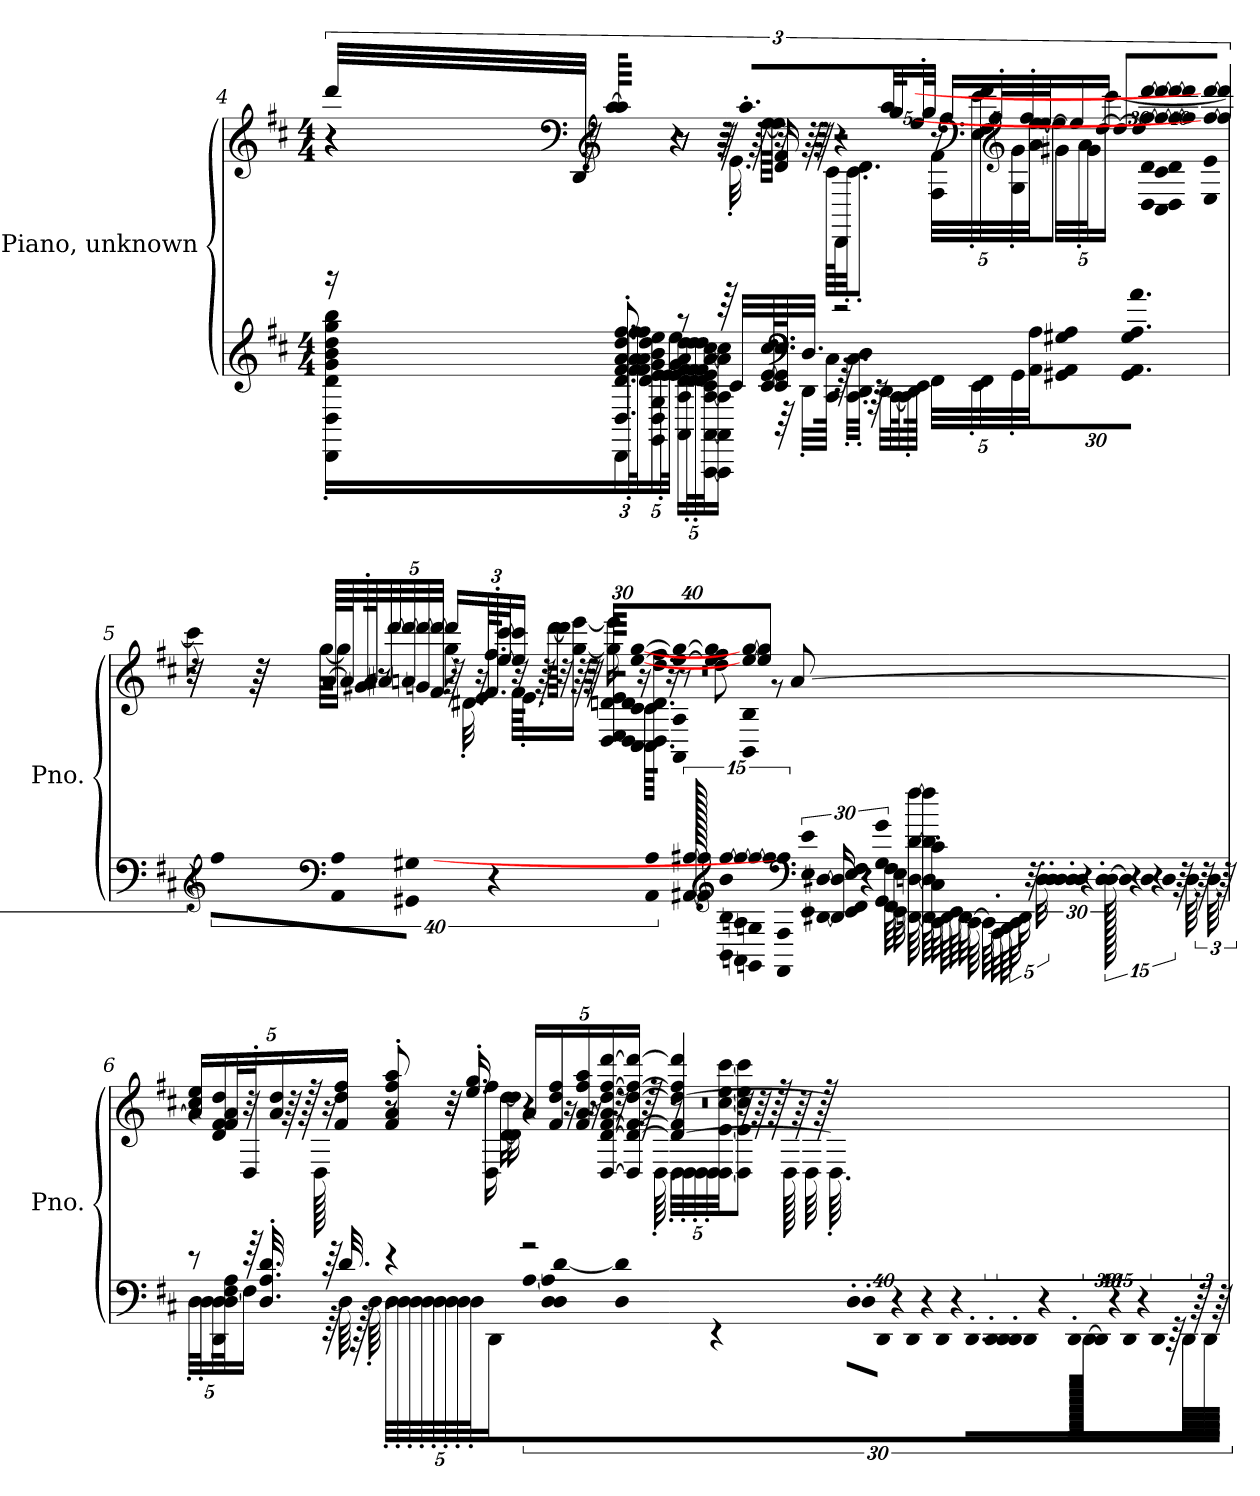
**kern	**kern
*part1	*part1
*staff2	*staff1
*I"Piano, unknown	*
*I'Pno.	*
!!LO:LB:g=z
*clefG2	*clefG2
*k[f#c#]	*k[f#c#]
*M4/4	*M4/4
=4	=4
*^	*^
*	*	*	*^
*	*	*	*	*^
16r	16DD\' 16D\' 16d\' 16g\' 16b\' 16dd\' 16gg\' 16bb\'LL	4r	4r	48ddd/LLL	4r
*	*	*clefF4	*	*	*
.	.	.	.	48DD/JJJ	.
.	.	.	.	96r	.
*	*	*clefG2	*	*	*
.	.	.	.	[96aa/KLLL	.
*	*Xbrackettup	*	*	*	*
8.D/' 8.d/' 8.f#/' 8.a/' 8.dd/' 8.ff#/'	24DD\	.	.	32aa/JJJ]	.
.	.	.	.	128r	.
.	.	.	.	64.aa'/KLLL	.
.	48f#\' 48a\' 48ff#\'L	.	.	.	.
*	*	*	*	*Xbrackettup	*
.	40f#\ 40a\ 40ff#\J	.	.	40aa/J	.
.	20GG\ 20D\ 20G\ 20d\ 20e\ 20g\ 20b\ 20dd\ 20ee\	.	.	20gg/	.
.	40e'\L	.	.	40ee'/L	.
.	40e\ 40g\ 40ee\JJJ	.	.	40gg/JJJ	.
8r	20AA\ 20A\ 20d\ 20f#\ 20a\ 20dd\LL	8r	8r	20ff#/LL	8r
.	40d\' 40f#\' 40dd\'L	.	.	40ff#'/L	.
.	40d\' 40f#\' 40dd\'	.	.	40ff#'/	.
.	[40AAA\ [40AA\ [40A\ 40c#\ 40e\ [40a\ [40cc#\J	.	.	[40ee/J	.
64r	16AAA\] 16AA\] 16A\] 16a\] 16cc#\]JJ	16r	32r	16ee/]	64r
32c#/LLL	.	.	.	.	32.e'\
.	.	.	64r	.	.
[64c#/ [64e/ [64cc#/L	.	.	[64ee\LLLL	.	.
64c#/] 64e/] 64cc#/]J	64r	16d/ 16f#/	64ee\JJJJ]	[16dd/JJ	32r
*clefF4	*	*	*	*	*
32.D/JJJ	32DD'\LLL	.	64r	.	.
.	.	.	32r	.	64r
.	64CC#\ 64C#\JJJk	.	.	.	64c#\LLLL
2r	64r	2r	4r	8dd/L_	64DD\J
.	32.CC#\' 32.C#\'KLL	.	.	.	32.c#'\JJ
.	16DD\' 16D\'JJ	.	.	.	8.d'\J
!	!	!	!	!LO:N:vis=64	!
.	64r	.	.	960%17dd/KLL]	.
.	32DD\LLL	.	.	.	.
!	!	!	!	!LO:N:vis=32	!
.	.	.	.	640%23D/ 640%23d/ [640%23ff#/ [640%23ddd/	.
.	[64CC#\L	.	.	.	.
!	!	!	!	!LO:N:vis=64	!
.	.	.	.	960%17C#/ 960%17c#/ 960%17ff#/_ 960%17ddd/_L	.
.	64CC#\J]	.	.	.	.
!	!	!	!	!LO:N:vis=64	!
.	.	.	.	960%17D/ 960%17d/ 960%17ff#/_ 960%17ddd/_	.
.	32DD'\	.	.	.	.
!	!	!	!	!LO:N:vis=64	!
.	.	.	.	960%17ff#/_ 960%17ddd/_	.
.	.	.	.	1920ryy	.
!	!	!	!	!LO:N:vis=64	!
.	.	.	.	960%17E/ 960%17e/ 960%17ff#/_ 960%17ddd/_JJJJ	.
.	64EE\JJJk	.	.	.	.
.	40FF#\LLL	.	8r	4ff#/] 4ddd/]	40F#\ 40f#\LLL
*	*	*clefF4	*	*	*
.	40EE'\	.	.	.	40E\' 40e\'
.	40FF#\	.	.	.	40F#\ 40f#\
*	*	*clefG2	*	*	*
.	40GG'\	.	.	.	40G\' 40g\'
.	40AA\ 40A\	.	.	.	40a\ [40ee\JJ
!	!LO:N:vis=64	!	!	!	!
.	960%17GG#X\ 960%17G#X\K	.	40g#X\LLL	.	8ee\J]
!	!LO:N:vis=32	!	!	!	!
.	640%23AA\ 640%23A\	.	.	.	.
.	.	.	40a'\	.	.
.	.	.	40g#\J	.	.
!	!LO:N:vis=64	!	!	!	!
.	960%17GG#\ 960%17G#\K	.	.	.	.
!	!LO:N:vis=32.	!	!	!	!
.	1920%103AA\ 1920%103A\ 1920%103a\JJJ	.	.	.	.
.	.	.	[20ccc#\JJ	.	.
*v	*v	*	*	*	*
!!LO:LB:g=z	!!	!!	!!
=5	=5	=5	=5	=5
*brackettup	*	*	*	*
!LO:N:vis=64	!	!	!	!
960%17r	1r	8ccc#\]	32r	32r
*clefG2	*	*	*	*
!LO:N:vis=32	!	!	!	!
640%23ff#\LLL	.	.	.	.
.	.	.	64r	64r
.	.	.	[64a/LLLL	[64gg\KKLL
*clefF4	*	*	*	*
!LO:N:vis=64	!	!	!	!
960%17AA\ 960%17A\L	.	.	.	.
.	.	.	64a/J]	16gg\JJ]
!LO:N:vis=64	!	!	!	!
960%17GG#X\ 960%17G#X\JJJJ	.	.	.	.
.	.	.	32g#X'/	.
!LO:N:vis=64	!	!	!	!
960%17r	.	.	.	.
1920ryy	.	.	.	.
!LO:N:vis=64	!	!	!	!
960%17AA/ 960%17A/LLLL	.	.	.	.
.	.	.	64a/K	.
[1920AA#X/ [1920A#X/	.	8r	40a#X/	8r
640%11AA#/] 640%11A#/]	.	.	.	.
*clefG2	*	*	*	*
!LO:N:vis=32	!	!	!	!
640%23BB/ 640%23B/ 640%23b/ [640%23ff#/	.	.	.	.
.	.	.	[40ddd/	.
.	.	.	40an/ 40ddd/_	.
!LO:N:vis=64	!	!	!	!
960%17AAn/ 960%17An/ 960%17ff#/_L	.	.	.	.
!LO:N:vis=64	!	!	!	!
960%17GGn/ 960%17Gn/ 960%17ff#/_	.	.	.	.
.	.	.	40gn/ 40ddd/_	.
!LO:N:vis=64	!	!	!	!
960%17ff#/_	.	.	.	.
.	.	.	40f#/ 40ddd/_JJJ	.
1920ryy	.	.	.	.
!LO:N:vis=64	!	!	!	!
960%17FF#/ 960%17F#/ 960%17ff#/]	.	.	.	.
*clefF4	*	*	*	*
!LO:N:vis=64	!	!	!	!
960%17EE/ 960%17E/ 960%17e/J	.	8gg'\	16ddd/LL]	64r
.	.	.	.	32.d#X'\
[1920DD#X/ [1920D#X/	.	.	.	.
480%17DD#/] 480%17D#/]	.	.	.	.
!LO:N:vis=64	!	!	!	!
960%17EE/ 960%17E/L	.	.	.	.
.	.	.	96e/KL	16r
!LO:N:vis=64	!	!	!	!
960%17FF#/ 960%17F#/JJJJ	.	.	.	.
.	.	.	48.f#/' 48.ff#/'	.
!LO:N:vis=64	!	!	!	!
960%17r	.	.	.	.
.	.	.	[48ee/ [48ccc#/J	.
1920ryy	.	.	.	.
!LO:N:vis=64	!	!	!	!
960%17GG\ 960%17G\ 960%17g\LLLL	.	.	.	.
64FF#\ 64F#\J	.	32r	16ee/] 16ccc#/]JJ	64f#\KLLL
32EE\ 32E\	.	.	.	32.e'\J
.	.	64r	.	.
[64DDn\ [64Dn\ [64d\ [64ff#\L	.	[64ddd\LLLL	.	.
64DD\] 64D\] 64d\] 64ff#\]J	.	64ddd\JJJJ]	32r	[16gg\ [16eee\JJ
32CC#\' 32C#\' 32c#\'	.	64r	.	.
.	.	32r	64r	.
64DD\L	.	.	64D/ 64dn/LLLL	.
!	!	!	!LO:N:vis=64	!
64EE\J	.	2r	960%17E/ 960%17e/J	16gg\] 16eee\]
32DD\	.	.	.	.
!	!	!	!LO:N:vis=32	!
.	.	.	640%23D/ 640%23d/	.
[64CC#\L	.	.	.	.
!	!	!	!LO:N:vis=64	!
.	.	.	960%17C#/ 960%17c#/ [960%17ee/ [960%17gg/L	.
64CC#\J]	.	.	.	16r
!	!	!	!LO:N:vis=64	!
.	.	.	960%17AA/ 960%17A/ 960%17ee/_ 960%17gg/_	.
32AAA'\	.	.	.	.
!	!	!	!LO:N:vis=64	!
.	.	.	960%17ee/_ 960%17gg/_	.
.	.	.	1920ryy	.
!	!	!	!LO:N:vis=64	!
.	.	.	960%17BB/ 960%17B/ 960%17ee/_ 960%17gg/_JJJ	.
64BBB\K	.	.	.	.
40CC#\J	.	.	8ee/] 8gg/]J	64C#\ 64c#\KLLL
.	.	.	.	32.D\ 32.d\ 32.dd\ 32.ff#\JJJ
20DD\JJ	.	.	.	.
.	.	.	.	16r
40r	.	.	.	.
40D'\LLL	.	.	.	.
!LO:N:vis=64	!	!	!	!
960%17D'\K	.	.	8r	8r
!LO:N:vis=32	!	!	!	!
640%23D\	.	.	.	.
!LO:N:vis=64	!	!	!	!
960%17D'\L	.	.	.	.
!LO:N:vis=64	!	!	!	!
960%17D\JJJJ	.	.	.	.
!LO:N:vis=64	!	!	!	!
960%17r	.	.	.	.
1920ryy	.	.	.	.
!LO:N:vis=64	!	!	!	!
960%17D'\LLLL	.	.	.	.
[1920D\	.	.	[8a/	8dd\ 8ff#\
1920%23D\JJJJ]	.	.	.	.
80r	.	.	.	.
80D\	.	.	.	.
80r	.	.	.	.
80D\	.	.	.	.
64r	.	.	.	.
64D\	.	.	.	.
96r	.	.	.	.
96D\	.	.	.	.
96r	.	.	.	.
!!LO:LB:g=z	!!	!!	!!
=6	=6	=6	=6	=6
*^	*	*	*	*
*	*Xbrackettup	*	*	*	*
8r	40D'\LLL	1r	4r	20a/] 20cc#/ 20ee/LL	8r
.	40D'\J	.	.	.	.
.	20DD\ 20D\	.	.	20d/ 20f#/ 20dd/	.
.	40D\ [40F#\ 40A\K	.	.	40f#/ 40a/L	.
64r	16F#\JJ]	.	.	40D'/J	32r
32.D/' 32.A/' 32.d/'	.	.	.	.	.
.	.	.	.	20a/ 20dd/	.
.	.	.	.	.	64r
.	.	.	.	.	128r
.	.	.	.	.	128D\
64r	64r	.	.	.	16r
.	.	.	.	20f#/ 20dd/ 20ff#/JJ	.
32.d/	64D\	.	.	.	.
.	128r	.	.	.	.
.	64.D'\	.	.	.	.
4r	40D'\LLL	.	8r	8f#/' 8a/' 8ff#/' 8aa/'	8r
.	40D'\	.	.	.	.
.	40D'\	.	.	.	.
.	40D'\	.	.	.	.
.	40D'\	.	.	.	.
.	40D'\	.	16r	32r	16r
.	40D'\	.	.	.	.
.	.	.	.	16.ee/' 16.gg/'	.
.	40D'\J	.	.	.	.
.	.	.	16D\ 16ff#\	.	[16d\ [16dd\
.	20DD\	.	.	.	.
*	*brackettup	*	*	*	*
!	!LO:N:vis=64	!	!	!	!
2r	[960%17A\KL	.	4r	20a/LL	16d\] 16dd\]
!	!LO:N:vis=32	!	!	!	!
.	640%23D\ 640%23A\]	.	.	.	.
.	.	.	.	20f#/ 20dd/ 20ff#/	.
!	!LO:N:vis=64	!	!	!	!
.	960%17D\ [960%17d\L	.	.	.	.
.	.	.	.	.	16r
!	!LO:N:vis=64	!	!	!	!
.	960%17D\ 960%17d\]JJJJ	.	.	.	.
!	!LO:N:vis=64	!	!	!	!
.	960%17r	.	.	.	.
.	.	.	.	20f#/ [20a/ 20ff#/ 20aa/	.
.	1920ryy	.	.	.	.
!	!LO:N:vis=64	!	!	!	!
.	960%17D'\LLLL	.	.	.	.
.	64D'\J	.	.	.	16r
.	32DD\JJJ	.	.	.	.
.	.	.	.	[20D/ [20d/ [20f#/ 20a/] [20dd/ [20ff#/ [20ddd/	.
.	128r	.	.	.	.
.	128DD\	.	.	.	.
.	64r	.	.	.	32r
.	.	.	.	20D/] 20d/_ 20f#/_ 20dd/_ 20ff#/_ 20ddd/_JJ	.
.	64DD\	.	.	.	.
.	128r	.	.	.	128r
.	64.DD'\LLLL	.	.	.	64.D'\
!	!LO:N:vis=64	!	!	!	!
.	960%17DD'\J	.	8r	4d/_ 4f#/] 4dd/_ 4ff#/] 4ddd/]	40D'\LLL
!	!LO:N:vis=32	!	!	!	!
.	640%23DD\	.	.	.	.
.	.	.	.	.	40D'\
.	.	.	.	.	40D'\
!	!LO:N:vis=64	!	!	!	!
.	960%17DD'\L	.	.	.	.
!	!LO:N:vis=64	!	!	!	!
.	960%17DD\JJJJ	.	.	.	.
.	.	.	.	.	40D'\
!	!LO:N:vis=64	!	!	!	!
.	960%17r	.	.	.	.
.	.	.	.	.	[40D\ [40e\ [40cc#\ [40ee\ [40ccc#\JJ
.	1920ryy	.	.	.	.
!	!LO:N:vis=64	!	!	!	!
.	960%17DD'\LLLL	.	.	.	.
.	[1920DD\	.	32r	.	8D\] 8e\] 8cc#\] 8ee\] 8ccc#\]J
.	1920%23DD\JJJJ]	.	.	.	.
.	80r	.	.	.	.
.	80DD\	.	.	.	.
.	.	.	64r	.	.
.	80r	.	.	.	.
.	.	.	128r	.	.
.	80DD\	.	.	.	.
.	.	.	128D\	.	.
.	64r	.	64r	.	.
.	64DD\	.	64D\	.	.
.	96r	.	128r	.	.
.	.	.	64.D'\	.	.
.	96DD\	.	.	.	.
.	96r	.	.	.	.
*v	*v	*	*	*	*
*	*v	*v	*v	*v
=	=
*-	*-
